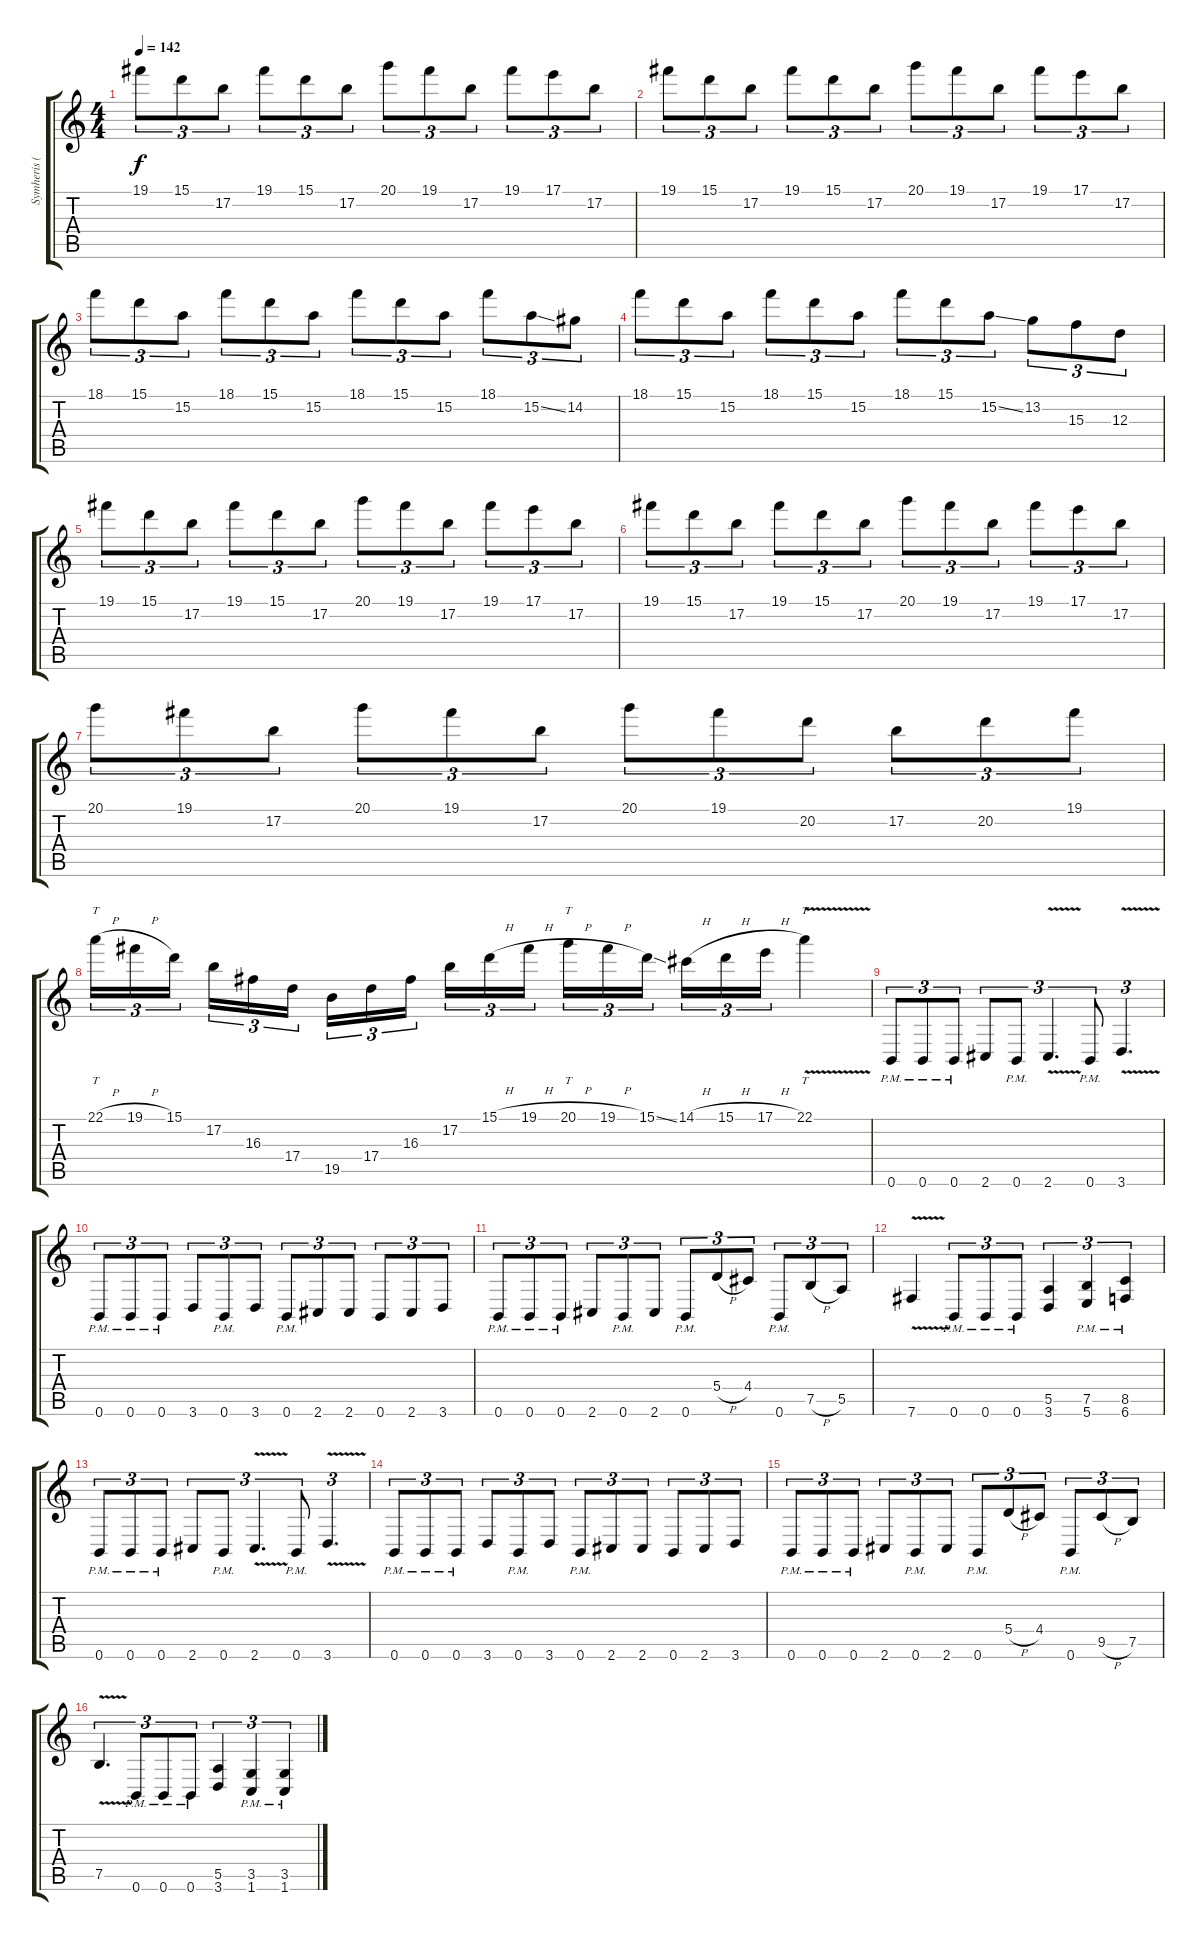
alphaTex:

\track ("Symheris (Lead)" "Symheris (") {instrument distortionguitar}
\staff {score tabs}
\tuning (B3 Gb3 D3 A2 E2 B1) {hide}
\ts (4 4)
\tempo 142
\clef g2
\ks c
19.1.8{tu (3 2) dy f} 15.1.8{tu (3 2)} 17.2.8{tu (3 2)} 19.1.8{tu (3 2)} 15.1.8{tu (3 2)} 17.2.8{tu (3 2)} 20.1.8{tu (3 2)} 19.1.8{tu (3 2)} 17.2.8{tu (3 2)} 19.1.8{tu (3 2)} 17.1.8{tu (3 2)} 17.2.8{tu (3 2)} |
19.1.8{tu (3 2)} 15.1.8{tu (3 2)} 17.2.8{tu (3 2)} 19.1.8{tu (3 2)} 15.1.8{tu (3 2)} 17.2.8{tu (3 2)} 20.1.8{tu (3 2)} 19.1.8{tu (3 2)} 17.2.8{tu (3 2)} 19.1.8{tu (3 2)} 17.1.8{tu (3 2)} 17.2.8{tu (3 2)} |
18.1.8{tu (3 2)} 15.1.8{tu (3 2)} 15.2.8{tu (3 2)} 18.1.8{tu (3 2)} 15.1.8{tu (3 2)} 15.2.8{tu (3 2)} 18.1.8{tu (3 2)} 15.1.8{tu (3 2)} 15.2.8{tu (3 2)} 18.1.8{tu (3 2)} 15.2{ss}.8{tu (3 2)} 14.2.8{tu (3 2)} |
18.1.8{tu (3 2)} 15.1.8{tu (3 2)} 15.2.8{tu (3 2)} 18.1.8{tu (3 2)} 15.1.8{tu (3 2)} 15.2.8{tu (3 2)} 18.1.8{tu (3 2)} 15.1.8{tu (3 2)} 15.2{ss}.8{tu (3 2)} 13.2.8{tu (3 2)} 15.3.8{tu (3 2)} 12.3.8{tu (3 2)} |
19.1.8{tu (3 2)} 15.1.8{tu (3 2)} 17.2.8{tu (3 2)} 19.1.8{tu (3 2)} 15.1.8{tu (3 2)} 17.2.8{tu (3 2)} 20.1.8{tu (3 2)} 19.1.8{tu (3 2)} 17.2.8{tu (3 2)} 19.1.8{tu (3 2)} 17.1.8{tu (3 2)} 17.2.8{tu (3 2)} |
19.1.8{tu (3 2)} 15.1.8{tu (3 2)} 17.2.8{tu (3 2)} 19.1.8{tu (3 2)} 15.1.8{tu (3 2)} 17.2.8{tu (3 2)} 20.1.8{tu (3 2)} 19.1.8{tu (3 2)} 17.2.8{tu (3 2)} 19.1.8{tu (3 2)} 17.1.8{tu (3 2)} 17.2.8{tu (3 2)} |
20.1.8{tu (3 2)} 19.1.8{tu (3 2)} 17.2.8{tu (3 2)} 20.1.8{tu (3 2)} 19.1.8{tu (3 2)} 17.2.8{tu (3 2)} 20.1.8{tu (3 2)} 19.1.8{tu (3 2)} 20.2.8{tu (3 2)} 17.2.8{tu (3 2)} 20.2.8{tu (3 2)} 19.1.8{tu (3 2)} |
22.1{h}.16{tt tu (3 2)} 19.1{h}.16{tu (3 2)} 15.1.16{tu (3 2)} 17.2.16{tu (3 2)} 16.3.16{tu (3 2)} 17.4.16{tu (3 2)} 19.5.16{tu (3 2)} 17.4.16{tu (3 2)} 16.3.16{tu (3 2)} 17.2.16{tu (3 2)} 15.1{h}.16{tu (3 2)} 19.1{h}.16{tu (3 2)} 20.1{h}.16{tt tu (3 2)} 19.1{h}.16{tu (3 2)} 15.1{ss}.16{tu (3 2)} 14.1{h}.16{tu (3 2)} 15.1{h}.16{tu (3 2)} 17.1{h}.16{tu (3 2)} 22.1{v}.4{tt} |
0.6{pm}.8{tu (3 2)} 0.6{pm}.8{tu (3 2)} 0.6{pm}.8{tu (3 2)} 2.6.8{tu (3 2)} 0.6{pm}.8{tu (3 2)} 2.6{v}.4{d tu (3 2)} 0.6{pm}.8{tu (3 2)} 3.6{v}.4{d tu (3 2)} |
0.6{pm}.8{tu (3 2)} 0.6{pm}.8{tu (3 2)} 0.6{pm}.8{tu (3 2)} 3.6.8{tu (3 2)} 0.6{pm}.8{tu (3 2)} 3.6.8{tu (3 2)} 0.6{pm}.8{tu (3 2)} 2.6.8{tu (3 2)} 2.6.8{tu (3 2)} 0.6.8{tu (3 2)} 2.6.8{tu (3 2)} 3.6.8{tu (3 2)} |
0.6{pm}.8{tu (3 2)} 0.6{pm}.8{tu (3 2)} 0.6{pm}.8{tu (3 2)} 2.6.8{tu (3 2)} 0.6{pm}.8{tu (3 2)} 2.6.8{tu (3 2)} 0.6{pm}.8{tu (3 2)} 5.4{h}.8{tu (3 2)} 4.4.8{tu (3 2)} 0.6{pm}.8{tu (3 2)} 7.5{h}.8{tu (3 2)} 5.5.8{tu (3 2)} |
7.6{v}.4 0.6{pm}.8{tu (3 2)} 0.6{pm}.8{tu (3 2)} 0.6{pm}.8{tu (3 2)} (5.5 3.6).4{tu (3 2)} (7.5{pm} 5.6{pm}).4{tu (3 2)} (8.5{pm} 6.6{pm}).4{tu (3 2)} |
0.6{pm}.8{tu (3 2)} 0.6{pm}.8{tu (3 2)} 0.6{pm}.8{tu (3 2)} 2.6.8{tu (3 2)} 0.6{pm}.8{tu (3 2)} 2.6{v}.4{d tu (3 2)} 0.6{pm}.8{tu (3 2)} 3.6{v}.4{d tu (3 2)} |
0.6{pm}.8{tu (3 2)} 0.6{pm}.8{tu (3 2)} 0.6{pm}.8{tu (3 2)} 3.6.8{tu (3 2)} 0.6{pm}.8{tu (3 2)} 3.6.8{tu (3 2)} 0.6{pm}.8{tu (3 2)} 2.6.8{tu (3 2)} 2.6.8{tu (3 2)} 0.6.8{tu (3 2)} 2.6.8{tu (3 2)} 3.6.8{tu (3 2)} |
0.6{pm}.8{tu (3 2)} 0.6{pm}.8{tu (3 2)} 0.6{pm}.8{tu (3 2)} 2.6.8{tu (3 2)} 0.6{pm}.8{tu (3 2)} 2.6.8{tu (3 2)} 0.6{pm}.8{tu (3 2)} 5.4{h}.8{tu (3 2)} 4.4.8{tu (3 2)} 0.6{pm}.8{tu (3 2)} 9.5{h}.8{tu (3 2)} 7.5.8{tu (3 2)} |
7.5{v}.4{d tu (3 2)} 0.6{pm}.8{tu (3 2)} 0.6{pm}.8{tu (3 2)} 0.6{pm}.8{tu (3 2)} (5.5 3.6).4{tu (3 2)} (3.5{pm} 1.6{pm}).4{tu (3 2)} (3.5{pm} 1.6{pm}).4{tu (3 2)}
